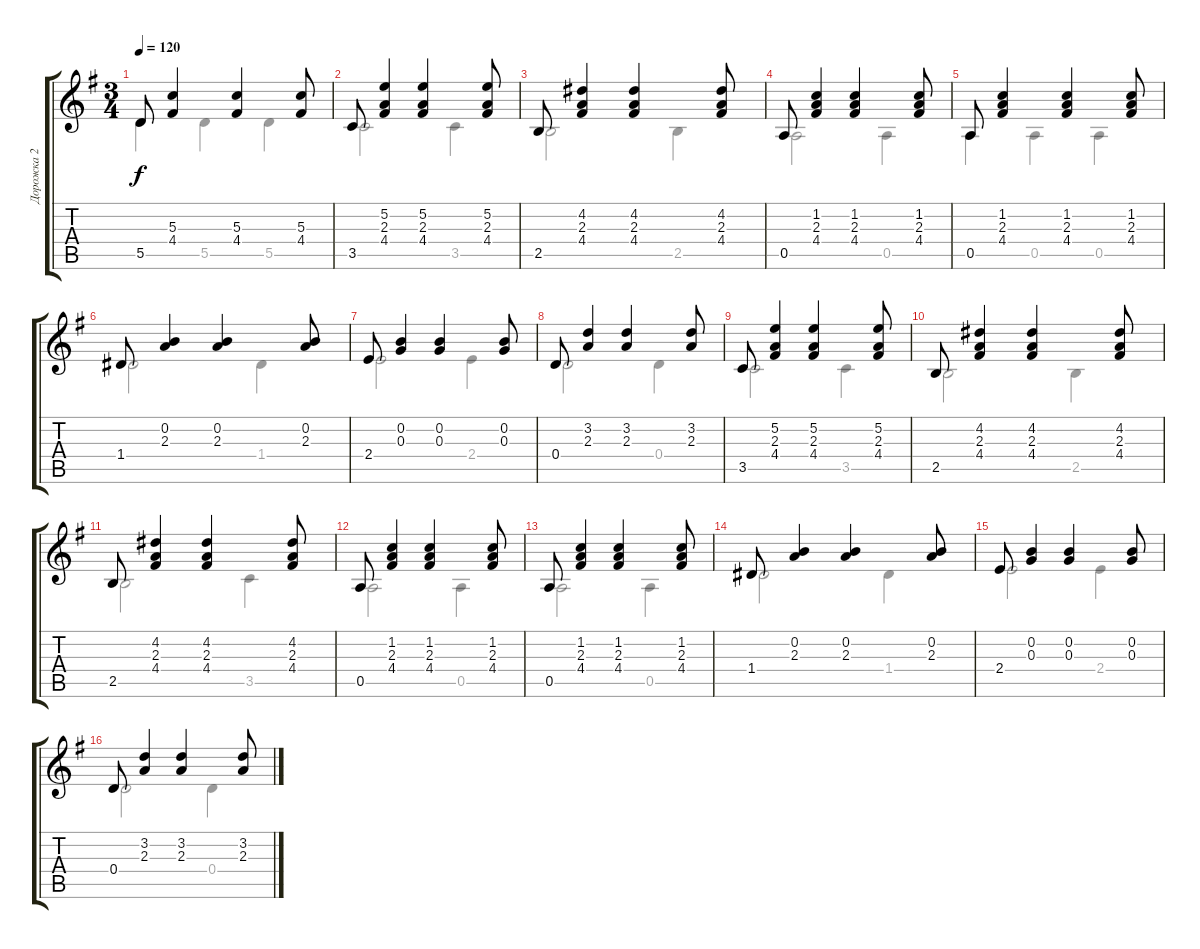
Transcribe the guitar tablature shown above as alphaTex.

\track ("Дорожка 2" "Дорожка 2") {instrument acousticguitarnylon}
\staff {score tabs}
\tuning (E4 B3 G3 D3 A2 E2) {hide}
\voice
\ts (3 4)
\tempo 120
\clef g2
\ks eminor
5.5.8{dy f} (5.3 4.4).4 (5.3 4.4).4 (5.3 4.4).8 |
3.5.8 (5.2 2.3 4.4).4 (5.2 2.3 4.4).4 (5.2 2.3 4.4).8 |
2.5.8 (4.2 2.3 4.4).4 (4.2 2.3 4.4).4 (4.2 2.3 4.4).8 |
0.5.8 (1.2 2.3 4.4).4 (1.2 2.3 4.4).4 (1.2 2.3 4.4).8 |
0.5.8 (1.2 2.3 4.4).4 (1.2 2.3 4.4).4 (1.2 2.3 4.4).8 |
1.4.8 (0.2 2.3).4 (0.2 2.3).4 (0.2 2.3).8 |
2.4.8 (0.2 0.3).4 (0.2 0.3).4 (0.2 0.3).8 |
0.4.8 (3.2 2.3).4 (3.2 2.3).4 (3.2 2.3).8 |
3.5.8 (5.2 2.3 4.4).4 (5.2 2.3 4.4).4 (5.2 2.3 4.4).8 |
2.5.8 (4.2 2.3 4.4).4 (4.2 2.3 4.4).4 (4.2 2.3 4.4).8 |
2.5.8 (4.2 2.3 4.4).4 (4.2 2.3 4.4).4 (4.2 2.3 4.4).8 |
0.5.8 (1.2 2.3 4.4).4 (1.2 2.3 4.4).4 (1.2 2.3 4.4).8 |
0.5.8 (1.2 2.3 4.4).4 (1.2 2.3 4.4).4 (1.2 2.3 4.4).8 |
1.4.8 (0.2 2.3).4 (0.2 2.3).4 (0.2 2.3).8 |
2.4.8 (0.2 0.3).4 (0.2 0.3).4 (0.2 0.3).8 |
0.4.8 (3.2 2.3).4 (3.2 2.3).4 (3.2 2.3).8
\voice
\clef g2
\ottava regular
\simile none
\ks eminor
5.5.4{dy f} 5.5.4 5.5.4 |
3.5.2 3.5.4 |
2.5.2 2.5.4 |
0.5.2 0.5.4 |
0.5.4 0.5.4 0.5.4 |
1.4.2 1.4.4 |
2.4.2 2.4.4 |
0.4.2 0.4.4 |
3.5.2 3.5.4 |
2.5.2 2.5.4 |
2.5.2 3.5.4 |
0.5.2 0.5.4 |
0.5.2 0.5.4 |
1.4.2 1.4.4 |
2.4.2 2.4.4 |
0.4.2 0.4.4
